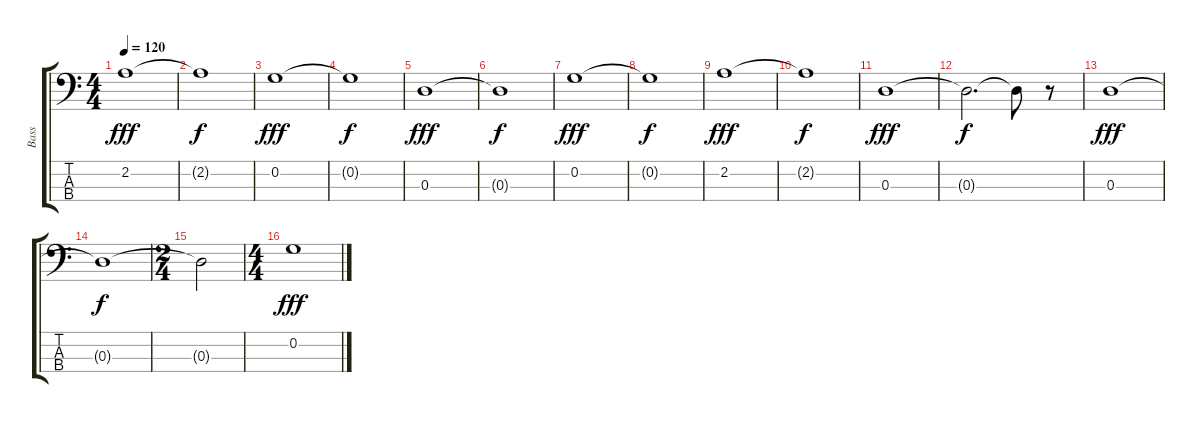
\track ("Bass" "Bass") {instrument synthbass1}
\staff {score tabs}
\tuning (C-1 G2 D2 A1) {hide}
\ts (4 4)
\tempo 120
\clef f4
\ks c
2.2.1{dy fff} |
2.2{t}.1{dy f} |
0.2.1{dy fff} |
0.2{t}.1{dy f} |
0.3.1{dy fff} |
0.3{t}.1{dy f} |
0.2.1{dy fff} |
0.2{t}.1{dy f} |
2.2.1{dy fff} |
2.2{t}.1{dy f} |
0.3.1{dy fff} |
0.3{t}.2{d dy f} 0.3{t}.8 r.8 |
0.3.1{dy fff} |
0.3{t}.1{dy f} |
\ts (2 4)
0.3{t}.2 |
\ts (4 4)
0.2.1{dy fff}
